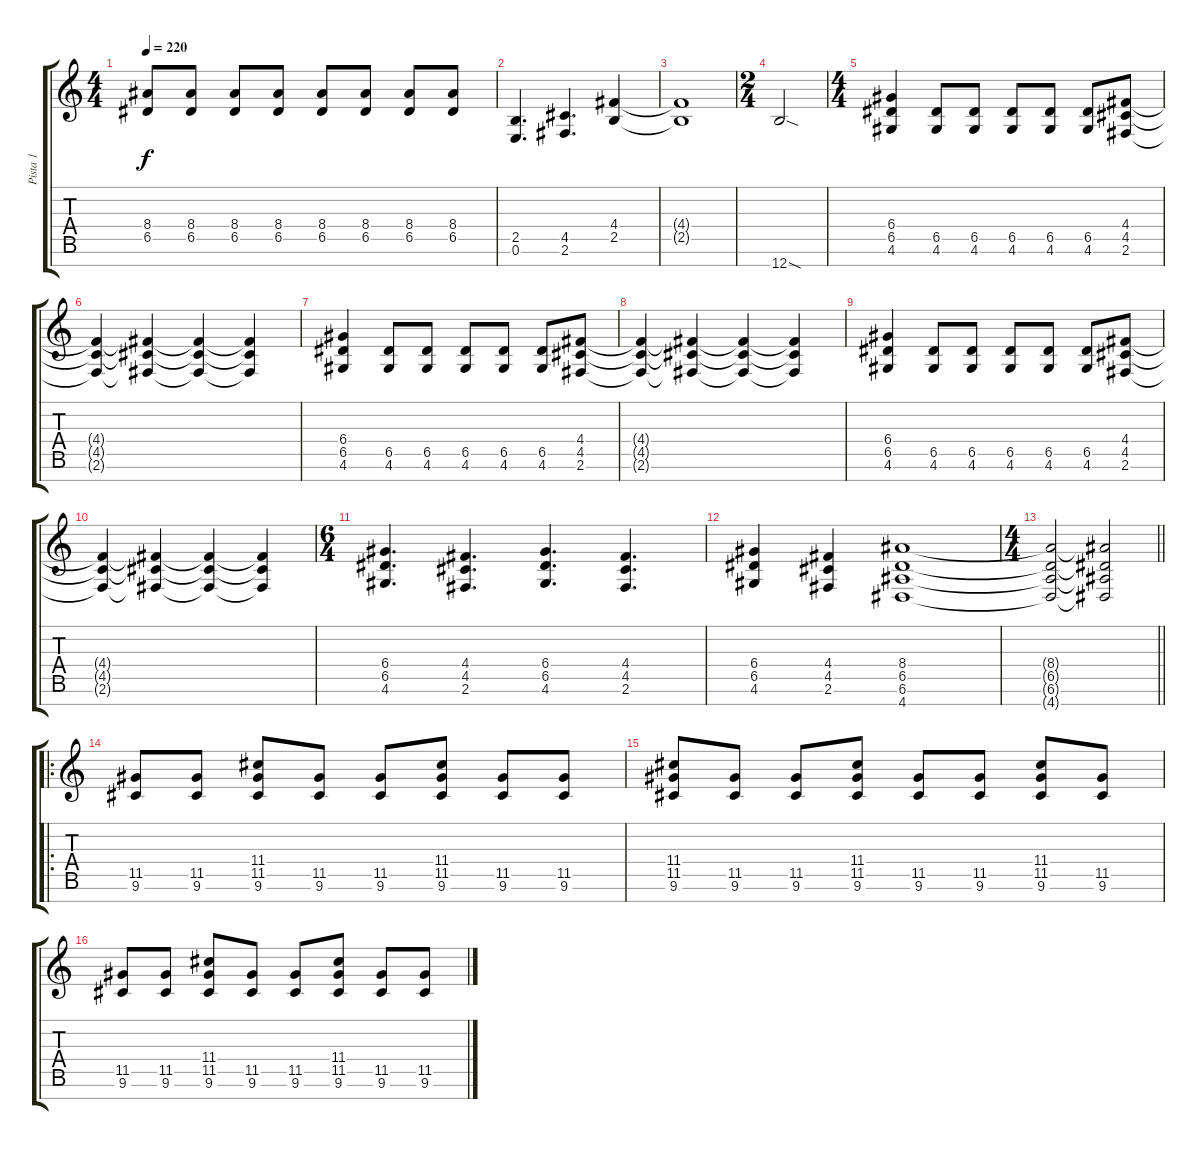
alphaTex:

\track ("Pista 1" "Pista 1") {instrument overdrivenguitar}
\staff {score tabs}
\tuning (E4 B3 G3 D3 A2 E2 B1) {hide}
\ts (4 4)
\tempo 220
\clef g2
\ks c
(8.4 6.5).8{dy f} (8.4 6.5).8 (8.4 6.5).8 (8.4 6.5).8 (8.4 6.5).8 (8.4 6.5).8 (8.4 6.5).8 (8.4 6.5).8 |
(2.5 0.6).4{d} (4.5 2.6).4{d} (4.4 2.5).4 |
(4.4{t} 2.5{t}).1 |
\ts (2 4)
12.7{sod}.2 |
\ts (4 4)
(6.4 6.5 4.6).4 (6.5 4.6).8 (6.5 4.6).8 (6.5 4.6).8 (6.5 4.6).8 (6.5 4.6).8 (4.4 4.5 2.6).8 |
(4.4{t} 4.5{t} 2.6{t}).4 (4.4{t} 4.5{t} 2.6{t}).4 (4.4{t} 4.5{t} 2.6{t}).4 (4.4{t} 4.5{t} 2.6{t}).4 |
(6.4 6.5 4.6).4 (6.5 4.6).8 (6.5 4.6).8 (6.5 4.6).8 (6.5 4.6).8 (6.5 4.6).8 (4.4 4.5 2.6).8 |
(4.4{t} 4.5{t} 2.6{t}).4 (4.4{t} 4.5{t} 2.6{t}).4 (4.4{t} 4.5{t} 2.6{t}).4 (4.4{t} 4.5{t} 2.6{t}).4 |
(6.4 6.5 4.6).4 (6.5 4.6).8 (6.5 4.6).8 (6.5 4.6).8 (6.5 4.6).8 (6.5 4.6).8 (4.4 4.5 2.6).8 |
(4.4{t} 4.5{t} 2.6{t}).4 (4.4{t} 4.5{t} 2.6{t}).4 (4.4{t} 4.5{t} 2.6{t}).4 (4.4{t} 4.5{t} 2.6{t}).4 |
\ts (6 4)
(6.4 6.5 4.6).4{d} (4.4 4.5 2.6).4{d} (6.4 6.5 4.6).4{d} (4.4 4.5 2.6).4{d} |
(6.4 6.5 4.6).4 (4.4 4.5 2.6).4 (8.4 6.5 6.6 4.7).1 |
\ts (4 4)
\barLineRight lightlight
(8.4{t} 6.5{t} 6.6{t} 4.7{t}).2 (8.4{t} 6.5{t} 6.6{t} 4.7{t}).2 |
\ro
(11.5 9.6).8 (11.5 9.6).8 (11.4 11.5 9.6).8 (11.5 9.6).8 (11.5 9.6).8 (11.4 11.5 9.6).8 (11.5 9.6).8 (11.5 9.6).8 |
(11.4 11.5 9.6).8 (11.5 9.6).8 (11.5 9.6).8 (11.4 11.5 9.6).8 (11.5 9.6).8 (11.5 9.6).8 (11.4 11.5 9.6).8 (11.5 9.6).8 |
(11.5 9.6).8 (11.5 9.6).8 (11.4 11.5 9.6).8 (11.5 9.6).8 (11.5 9.6).8 (11.4 11.5 9.6).8 (11.5 9.6).8 (11.5 9.6).8
